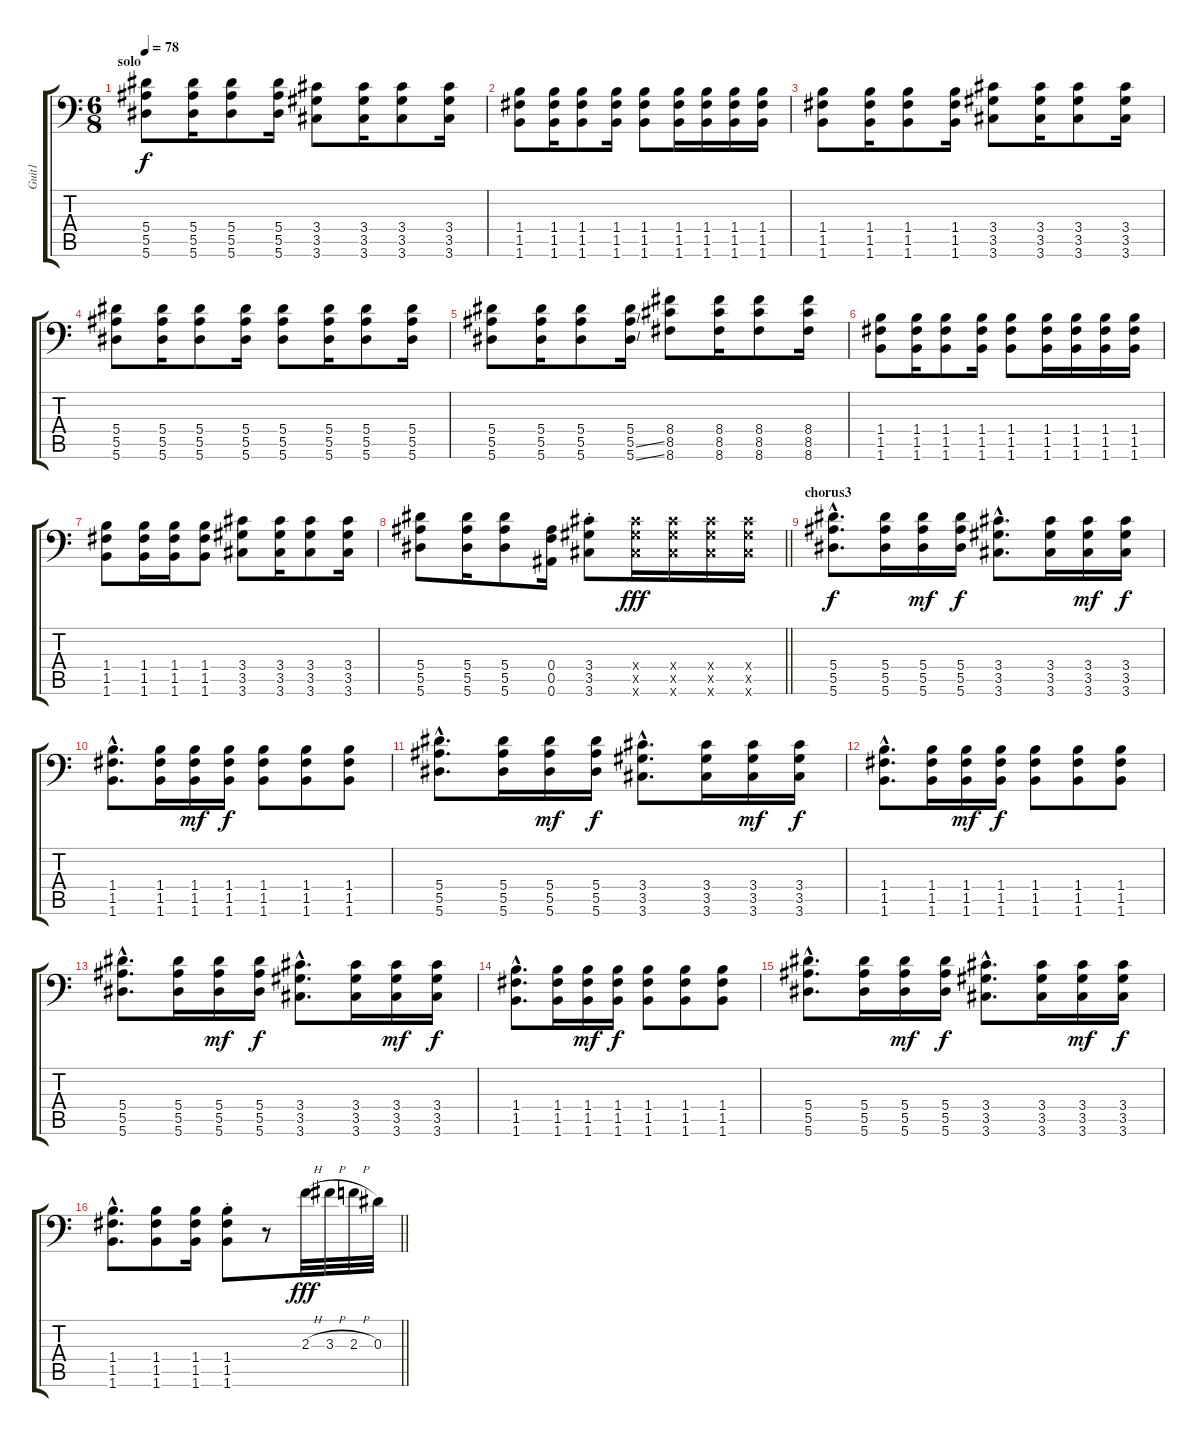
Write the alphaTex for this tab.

\track ("Guit1" "Guit1") {instrument distortionguitar}
\staff {score tabs}
\tuning (C4 G3 Eb3 Bb2 F2 Bb1) {hide}
\ts (6 8)
\section ("" "solo")
\tempo 78
\clef f4
\ks c
(5.4 5.5 5.6).8{dy f} (5.4 5.5 5.6).16 (5.4 5.5 5.6).8 (5.4 5.5 5.6).16 (3.4 3.5 3.6).8 (3.4 3.5 3.6).16 (3.4 3.5 3.6).8 (3.4 3.5 3.6).16 |
(1.4 1.5 1.6).8 (1.4 1.5 1.6).16 (1.4 1.5 1.6).8 (1.4 1.5 1.6).16 (1.4 1.5 1.6).8 (1.4 1.5 1.6).16 (1.4 1.5 1.6).16 (1.4 1.5 1.6).16 (1.4 1.5 1.6).16 |
(1.4 1.5 1.6).8 (1.4 1.5 1.6).16 (1.4 1.5 1.6).8 (1.4 1.5 1.6).16 (3.4 3.5 3.6).8 (3.4 3.5 3.6).16 (3.4 3.5 3.6).8 (3.4 3.5 3.6).16 |
(5.4 5.5 5.6).8 (5.4 5.5 5.6).16 (5.4 5.5 5.6).8 (5.4 5.5 5.6).16 (5.4 5.5 5.6).8 (5.4 5.5 5.6).16 (5.4 5.5 5.6).8 (5.4 5.5 5.6).16 |
(5.4 5.5 5.6).8 (5.4 5.5 5.6).16 (5.4 5.5 5.6).8 (5.4 5.5{ss} 5.6{ss}).16 (8.4 8.5 8.6).8 (8.4 8.5 8.6).16 (8.4 8.5 8.6).8 (8.4 8.5 8.6).16 |
(1.4 1.5 1.6).8 (1.4 1.5 1.6).16 (1.4 1.5 1.6).8 (1.4 1.5 1.6).16 (1.4 1.5 1.6).8 (1.4 1.5 1.6).16 (1.4 1.5 1.6).16 (1.4 1.5 1.6).16 (1.4 1.5 1.6).16 |
(1.4 1.5 1.6).8 (1.4 1.5 1.6).16 (1.4 1.5 1.6).16 (1.4 1.5 1.6).8 (3.4 3.5 3.6).8 (3.4 3.5 3.6).16 (3.4 3.5 3.6).8 (3.4 3.5 3.6).16 |
\barLineRight lightlight
(5.4 5.5 5.6).8 (5.4 5.5 5.6).16 (5.4 5.5 5.6).8 (0.4 0.5 0.6).16 (3.4{st} 3.5{st} 3.6{st}).8 (3.4{x} 3.5{x} 3.6{x}).16{dy fff} (3.4{x} 3.5{x} 3.6{x}).16 (3.4{x} 3.5{x} 3.6{x}).16 (3.4{x} 3.5{x} 3.6{x}).16 |
\section ("" "chorus3")
(5.4{hac} 5.5{hac} 5.6{hac}).8{d dy f} (5.4 5.5 5.6).16 (5.4 5.5 5.6).16{dy mf} (5.4 5.5 5.6).16{dy f} (3.4{hac} 3.5{hac} 3.6{hac}).8{d} (3.4 3.5 3.6).16 (3.4 3.5 3.6).16{dy mf} (3.4 3.5 3.6).16{dy f} |
(1.4{hac} 1.5{hac} 1.6{hac}).8{d} (1.4 1.5 1.6).16 (1.4 1.5 1.6).16{dy mf} (1.4 1.5 1.6).16{dy f} (1.4 1.5 1.6).8 (1.4 1.5 1.6).8 (1.4 1.5 1.6).8 |
(5.4{hac} 5.5{hac} 5.6{hac}).8{d} (5.4 5.5 5.6).16 (5.4 5.5 5.6).16{dy mf} (5.4 5.5 5.6).16{dy f} (3.4{hac} 3.5{hac} 3.6{hac}).8{d} (3.4 3.5 3.6).16 (3.4 3.5 3.6).16{dy mf} (3.4 3.5 3.6).16{dy f} |
(1.4{hac} 1.5{hac} 1.6{hac}).8{d} (1.4 1.5 1.6).16 (1.4 1.5 1.6).16{dy mf} (1.4 1.5 1.6).16{dy f} (1.4 1.5 1.6).8 (1.4 1.5 1.6).8 (1.4 1.5 1.6).8 |
(5.4{hac} 5.5{hac} 5.6{hac}).8{d} (5.4 5.5 5.6).16 (5.4 5.5 5.6).16{dy mf} (5.4 5.5 5.6).16{dy f} (3.4{hac} 3.5{hac} 3.6{hac}).8{d} (3.4 3.5 3.6).16 (3.4 3.5 3.6).16{dy mf} (3.4 3.5 3.6).16{dy f} |
(1.4{hac} 1.5{hac} 1.6{hac}).8{d} (1.4 1.5 1.6).16 (1.4 1.5 1.6).16{dy mf} (1.4 1.5 1.6).16{dy f} (1.4 1.5 1.6).8 (1.4 1.5 1.6).8 (1.4 1.5 1.6).8 |
(5.4{hac} 5.5{hac} 5.6{hac}).8{d} (5.4 5.5 5.6).16 (5.4 5.5 5.6).16{dy mf} (5.4 5.5 5.6).16{dy f} (3.4{hac} 3.5{hac} 3.6{hac}).8{d} (3.4 3.5 3.6).16 (3.4 3.5 3.6).16{dy mf} (3.4 3.5 3.6).16{dy f} |
\barLineRight lightlight
(1.4{hac} 1.5{hac} 1.6{hac}).8{d} (1.4 1.5 1.6).8 (1.4 1.5 1.6).16 (1.4{st} 1.5 1.6).8 r.8 2.3{h}.32{dy fff} 3.3{h}.32 2.3{h}.32 0.3.32
